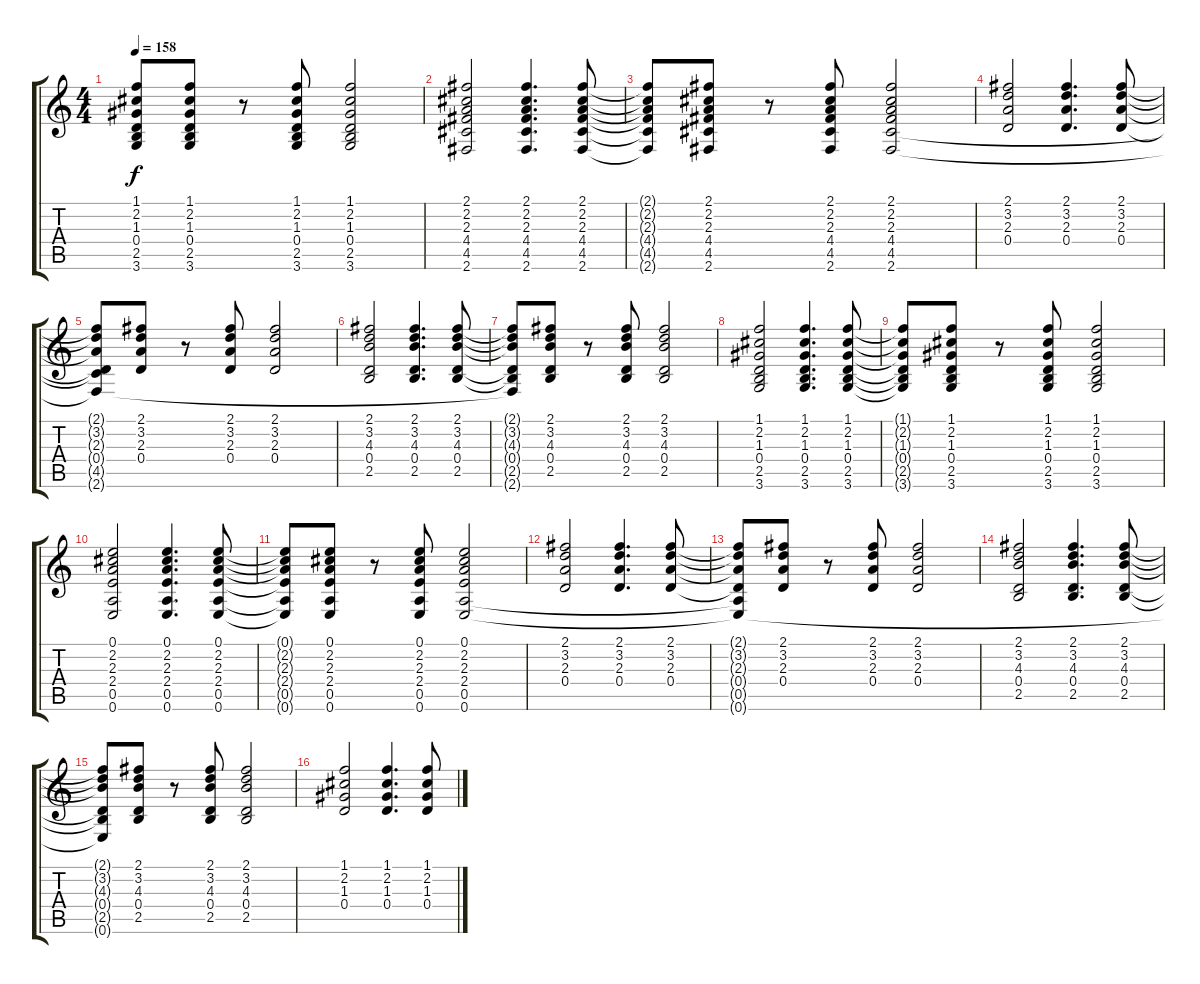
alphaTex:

\track "" {instrument acousticguitarsteel}
\staff {score tabs}
\tuning (E4 B3 G3 D3 A2 E2) {hide}
\ts (4 4)
\tempo 158
\clef g2
\ks c
(1.1{t} 2.2{t} 1.3{t} 0.4{t} 2.5{t} 3.6{t}).8{dy f} (1.1 2.2 1.3 0.4 2.5 3.6).8 r.8 (1.1 2.2 1.3 0.4 2.5 3.6).8 (1.1 2.2 1.3 0.4 2.5 3.6).2 |
(2.1 2.2 2.3 4.4 4.5 2.6).2 (2.1 2.2 2.3 4.4 4.5 2.6).4{d} (2.1 2.2 2.3 4.4 4.5 2.6).8 |
(2.1{t} 2.2{t} 2.3{t} 4.4{t} 4.5{t} 2.6{t}).8 (2.1 2.2 2.3 4.4 4.5 2.6).8 r.8 (2.1 2.2 2.3 4.4 4.5 2.6).8 (2.1 2.2 2.3 4.4 4.5 2.6).2 |
(2.1 3.2 2.3 0.4).2 (2.1 3.2 2.3 0.4).4{d} (2.1 3.2 2.3 0.4).8 |
(2.1{t} 3.2{t} 2.3{t} 0.4{t} 4.5{t} 2.6{t}).8 (2.1 3.2 2.3 0.4).8 r.8 (2.1 3.2 2.3 0.4).8 (2.1 3.2 2.3 0.4).2 |
(2.1 3.2 4.3 0.4 2.5).2 (2.1 3.2 4.3 0.4 2.5).4{d} (2.1 3.2 4.3 0.4 2.5).8 |
(2.1{t} 3.2{t} 4.3{t} 0.4{t} 2.5{t} 2.6{t}).8 (2.1 3.2 4.3 0.4 2.5).8 r.8 (2.1 3.2 4.3 0.4 2.5).8 (2.1 3.2 4.3 0.4 2.5).2 |
(1.1 2.2 1.3 0.4 2.5 3.6).2 (1.1 2.2 1.3 0.4 2.5 3.6).4{d} (1.1 2.2 1.3 0.4 2.5 3.6).8 |
(1.1{t} 2.2{t} 1.3{t} 0.4{t} 2.5{t} 3.6{t}).8 (1.1 2.2 1.3 0.4 2.5 3.6).8 r.8 (1.1 2.2 1.3 0.4 2.5 3.6).8 (1.1 2.2 1.3 0.4 2.5 3.6).2 |
(0.1 2.2 2.3 2.4 0.5 0.6).2 (0.1 2.2 2.3 2.4 0.5 0.6).4{d} (0.1 2.2 2.3 2.4 0.5 0.6).8 |
(0.1{t} 2.2{t} 2.3{t} 2.4{t} 0.5{t} 0.6{t}).8 (0.1 2.2 2.3 2.4 0.5 0.6).8 r.8 (0.1 2.2 2.3 2.4 0.5 0.6).8 (0.1 2.2 2.3 2.4 0.5 0.6).2 |
(2.1 3.2 2.3 0.4).2 (2.1 3.2 2.3 0.4).4{d} (2.1 3.2 2.3 0.4).8 |
(2.1{t} 3.2{t} 2.3{t} 0.4{t} 0.5{t} 0.6{t}).8 (2.1 3.2 2.3 0.4).8 r.8 (2.1 3.2 2.3 0.4).8 (2.1 3.2 2.3 0.4).2 |
(2.1 3.2 4.3 0.4 2.5).2 (2.1 3.2 4.3 0.4 2.5).4{d} (2.1 3.2 4.3 0.4 2.5).8 |
(2.1{t} 3.2{t} 4.3{t} 0.4{t} 2.5{t} 0.6{t}).8 (2.1 3.2 4.3 0.4 2.5).8 r.8 (2.1 3.2 4.3 0.4 2.5).8 (2.1 3.2 4.3 0.4 2.5).2 |
(1.1 2.2 1.3 0.4).2 (1.1 2.2 1.3 0.4).4{d} (1.1 2.2 1.3 0.4).8
